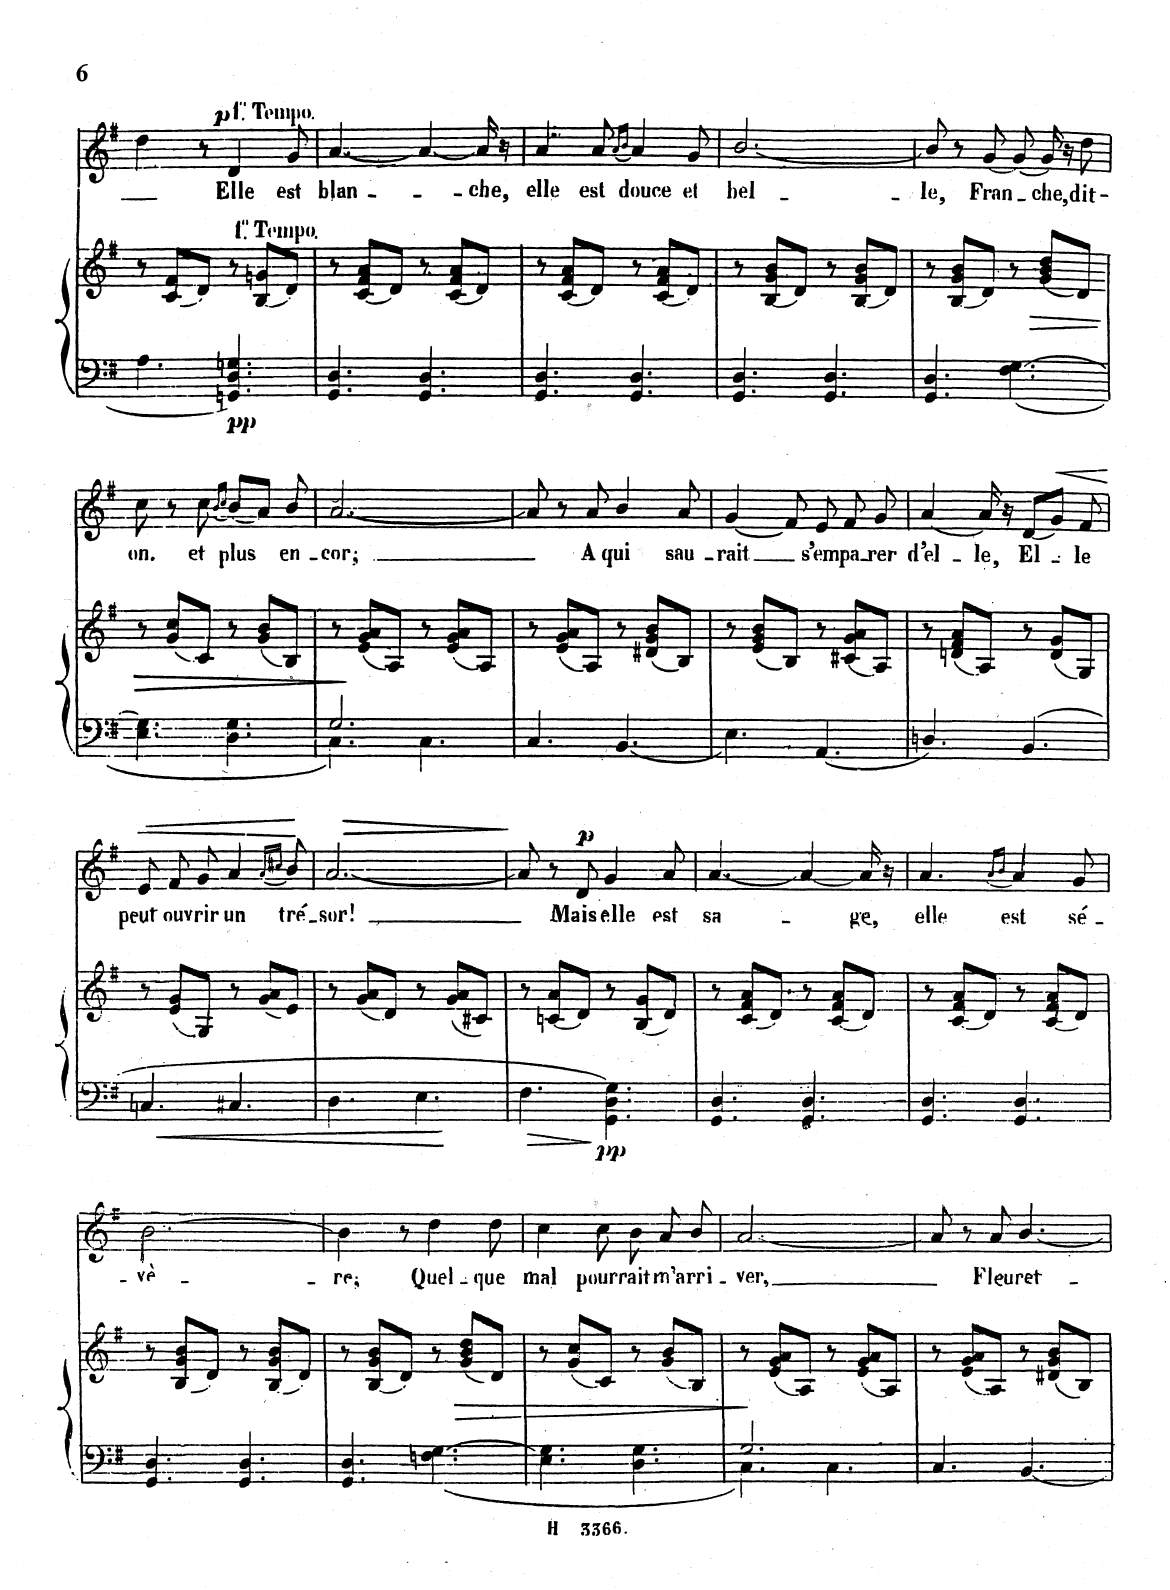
**kern	**kern	**dynam	**kern	**text	**dynam
*part2	*part2	*part2	*part1	*part1	*part1
*staff3	*staff2	*staff2/3	*staff1	*staff1	*staff1
*I"Piano	*	*	*I"Voice	*	*
*I'Pno	*	*	*	*	*
*clefF4	*clefG2	*	*clefG2	*	*
*k[f#]	*k[f#]	*	*k[f#]	*	*
*M6/8	*M6/8	*	*M6/8	*	*
=101	=101	=101	=101	=101	=101
4.A\	8r	.	4dd\]	.	.
.	(8c/ 8f#/L	.	.	.	.
!	!	!	!	!	!LO:DY:a
.	8d/J)	.	8r	.	p
!	!	!	!LO:TX:a:B:t=1° Tempo	!	!
!	!LO:TX:a:B:t=1° Tempo	!	!	!	!
!	!	!LO:DY:b=2	!	!	!
4.GGn/ 4.D/ 4.Gn/	8r	pp	4d/	Elle	.
.	(8B/ 8gn/L	.	.	.	.
.	8d/J)	.	8g/	est	.
=102	=102	=102	=102	=102	=102
4.GG/ 4.D/	8r	.	[4.a/	blan-	.
.	(8c/ 8f#/ 8a/L	.	.	.	.
.	8d/J)	.	.	.	.
4.GG/ 4.D/	8r	.	4a/_	.	.
.	(8c/ 8f#/ 8a/L	.	.	.	.
.	8d/J)	.	16a/]	-che,	.
.	.	.	16r	.	.
=103	=103	=103	=103	=103	=103
4.GG/ 4.D/	8r	.	4a/	elle	.
.	(8c/ 8f#/ 8a/L	.	.	.	.
.	8d/J)	.	8a/	est	.
.	.	.	(16qa/LL	.	.
.	.	.	16qb/JJ	.	.
4.GG/ 4.D/	8r	.	4a/)	douce	.
.	(8c/ 8f#/ 8a/L	.	.	.	.
.	8d/J)	.	8g/	et	.
=104	=104	=104	=104	=104	=104
4.GG/ 4.D/	8r	.	[<2.b/	bel-	.
.	(8B/ 8g/ 8b/L	.	.	.	.
.	8d/J)	.	.	.	.
4.GG/ 4.D/	8r	.	.	.	.
.	(8B/ 8g/ 8b/L	.	.	.	.
.	8d/J)	.	.	.	.
=105	=105	=105	=105	=105	=105
4.GG/ 4.D/	8r	.	8b/]	-le,	.
.	(8B/ 8g/ 8b/L	.	8r	.	.
.	8d/J)	.	(8g/	Fran-	.
4.F#\ [>4.G\	8r	.	(8g/)	.	.
!	!	!LO:HP:b	!	!	!
.	(8g/ 8b/ 8dd/L	>	16g/)	-che,	.
.	.	.	16r	.	.
.	8d/J)	.	8dd\	dit-	.
=106	=106	=106	=106	=106	=106
4.E\ 4.G\]	8r	.	8cc\	-on,	.
.	(8g/ 8cc/L	.	8r	.	.
.	8c/J)	.	8cc\	et	.
.	.	.	(16qb/LL	.	.
.	.	.	16qcc/JJ	.	.
4.D\ 4.G\	8r	.	(8b/L)	plus	.
.	(8g/ 8b/L	.	8a/J)	.	.
.	8B/J)	.	8b/	en-	.
=107	=107	=107	=107	=107	=107
*^	*	*	*	*	*
2.G/	4.C\	8r	.	[2.a/	-cor;	.
.	.	(8e/ 8g/ 8a/L	]	.	.	.
.	.	8A/J)	.	.	.	.
.	4.C\	8r	.	.	.	.
.	.	(8e/ 8g/ 8a/L	.	.	.	.
.	.	8A/J)	.	.	.	.
*v	*v	*	*	*	*	*
=108	=108	=108	=108	=108	=108
4.C/	8r	.	8a/]	.	.
.	(8e/ 8g/ 8a/L	.	8r	.	.
.	8A/J)	.	8a/	A	.
4.BB/	8r	.	4b/	qui	.
.	(8d#X/ 8g/ 8b/L	.	.	.	.
.	8B/J)	.	8a/	sau-	.
=109	=109	=109	=109	=109	=109
4.E\	8r	.	(4g/	-rait	.
.	(8e/ 8g/ 8b/L	.	.	.	.
.	8B/J)	.	8f#/)	.	.
4.AA/	8r	.	8e/	s’em-	.
.	(8c#X/ 8g/ 8a/L	.	8f#/	-pa-	.
.	8A/J)	.	8g/	-rer	.
=110	=110	=110	=110	=110	=110
4.Dn/	8r	.	(4a/	d’el-	.
.	(8dn/ 8f#/ 8a/L	.	.	.	.
.	8A/J)	.	16a/)	-le,	.
.	.	.	16r	.	.
4.BB/	8r	.	(8d/L	El-	.
!	!	!	!	!	!LO:HP:b
.	(8d/ 8g/L	.	8g/J)	.	<
.	8G/J)	.	8f#/	-le	.
=111	=111	=111	=111	=111	=111
4.Cn/	8r	.	8e/	peut	.
.	(8e/ 8g/L	.	8f#/	ou-	.
.	8G/J)	.	8g/	-vrir	.
4.C#X/	8r	.	4a/	un	.
.	(8g/ 8a/L	.	.	.	.
.	.	.	(16qa/LL	.	.
.	.	.	16qcc#X/JJ	.	.
.	8e/J)	.	8b/)	tré-	.
.	.	.	.	.	[
=112	=112	=112	=112	=112	=112
!	!	!	!	!	!LO:HP:b
4.D\	8r	.	[2.a/	-sor!	>
.	(8g/ 8a/L	.	.	.	.
.	8d/J)	.	.	.	.
4.E\	8r	.	.	.	.
.	(8g/ 8a/L	.	.	.	.
.	8c#X/J)	.	.	.	.
.	.	.	.	.	]
=113	=113	=113	=113	=113	=113
4.F#\	8r	.	8a/]	.	.
.	(8cn/ 8a/L	.	8r	.	.
!	!	!	!	!	!LO:DY:a
.	8d/J)	.	8d/	Mais	p
!	!	!LO:DY:b=2	!	!	!
4.GG\ 4.D\ 4.G\	8r	pp	4g/	elle	.
.	(8B/ 8g/L	.	.	.	.
.	8d/J)	.	8a/	est	.
=114	=114	=114	=114	=114	=114
4.GG/ 4.D/	8r	.	[4.a/	sa-	.
.	(8c/ 8f#/ 8a/L	.	.	.	.
.	8d/J)	.	.	.	.
4.GG/ 4.D/	8r	.	4a/_	.	.
.	(8c/ 8f#/ 8a/L	.	.	.	.
.	8d/J)	.	16a/]	-ge,	.
.	.	.	16r	.	.
=115	=115	=115	=115	=115	=115
4.GG/ 4.D/	8r	.	4.a/	elle	.
.	(8c/ 8f#/ 8a/L	.	.	.	.
.	8d/J)	.	.	.	.
.	.	.	(16qa/LL	.	.
.	.	.	16qb/JJ	.	.
4.GG/ 4.D/	8r	.	4a/)	est	.
.	(8c/ 8f#/ 8a/L	.	.	.	.
.	8d/J)	.	8g/	sé-	.
=116	=116	=116	=116	=116	=116
4.GG/ 4.D/	8r	.	[2.b\	-- vè-	.
.	(8B/ 8g/ 8b/L	.	.	.	.
.	8d/J)	.	.	.	.
4.GG/ 4.D/	8r	.	.	.	.
.	(8B/ 8g/ 8b/L	.	.	.	.
.	8d/J)	.	.	.	.
=117	=117	=117	=117	=117	=117
4.GG/ 4.D/	8r	.	4b\]	-re;	.
.	(8B/ 8g/ 8b/L	.	.	.	.
.	8d/J)	.	8r	.	.
4.Fn\ [4.G\	8r	.	4dd\	Quel-	.
!	!	!LO:HP:b	!	!	!
.	(8g/ 8b/ 8dd/L	>	.	.	.
.	8d/J)	.	8dd\	-que	.
=118	=118	=118	=118	=118	=118
4.E\ 4.G\]	8r	.	4cc\	mal	.
.	(8g/ 8cc/L	.	.	.	.
.	8c/J)	.	8cc\	pour-	.
4.D\ 4.G\	8r	.	8b\	-rait	.
.	(8g/ 8b/L	.	8a/	m’ar-	.
.	8B/J)	.	8b/	-ri-	.
=119	=119	=119	=119	=119	=119
*^	*	*	*	*	*
2.G/	4.C\	8r	.	[2.a/	-ver,	.
.	.	(8e/ 8g/ 8a/L	]	.	.	.
.	.	8A/J)	.	.	.	.
.	4.C\	8r	.	.	.	.
.	.	(8e/ 8g/ 8a/L	.	.	.	.
.	.	8A/J)	.	.	.	.
*v	*v	*	*	*	*	*
=120	=120	=120	=120	=120	=120
4.C/	8r	.	8a/]	.	.
.	(8e/ 8g/ 8a/L	.	8r	.	.
.	8A/J)	.	8a/	Fleu-	.
4.BB/	8r	.	[<4.b/	-ret-	.
.	(8d#X/ 8g/ 8b/L	.	.	.	.
.	8B/J)	.	.	.	.
=	=	=	=	=	=
*-	*-	*-	*-	*-	*-
